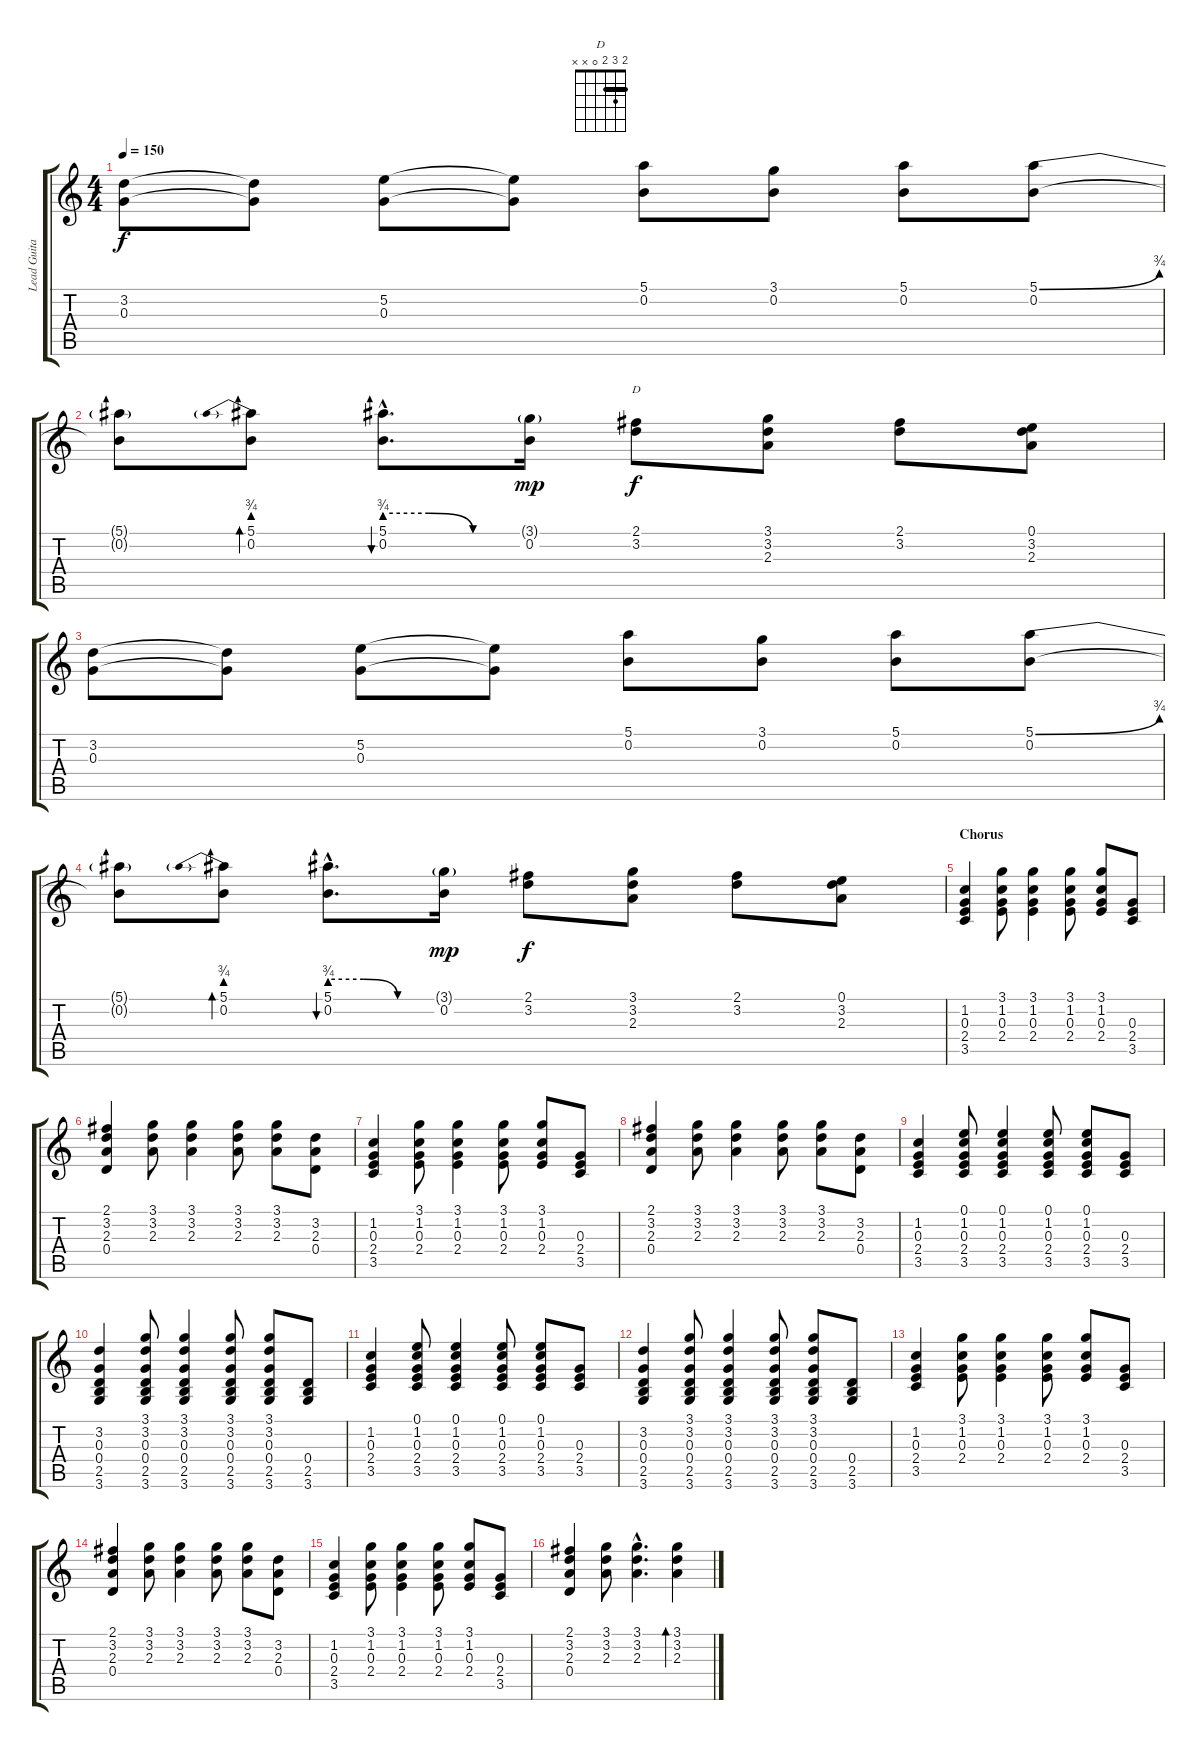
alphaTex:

\track ("Lead Guitar" "Lead Guita") {instrument distortionguitar}
\staff {score tabs}
\tuning (E4 B3 G3 D3 A2 E2) {hide}
\chord ("D" 2 3 2 0 x x) {barre 2}
\ts (4 4)
\tempo 150
\clef g2
\ks c
(3.2 0.3).8{dy f} (3.2{t} 0.3{t}).8 (5.2 0.3).8 (5.2{t} 0.3{t}).8 (5.1 0.2).8 (3.1 0.2).8 (5.1 0.2).8 (5.1{be (bend 0 0 60 3)} 0.2).8 |
(5.1{t} 0.2{t}).8 (5.1{be (prebend 0 3 60 3)} 0.2).8{bd 60} (5.1{be (custom 0 3 20 3 40 0 60 0) hac} 0.2{hac}).8{d bu 120} (3.1{g} 0.2).16{dy mp} (2.1 3.2).8{ch "D" dy f} (3.1 3.2 2.3).8 (2.1 3.2).8 (0.1 3.2 2.3).8 |
(3.2 0.3).8 (3.2{t} 0.3{t}).8 (5.2 0.3).8 (5.2{t} 0.3{t}).8 (5.1 0.2).8 (3.1 0.2).8 (5.1 0.2).8 (5.1{be (bend 0 0 60 3)} 0.2).8 |
(5.1{t} 0.2{t}).8 (5.1{be (prebend 0 3 60 3)} 0.2).8{bd 60} (5.1{be (custom 0 3 20 3 40 0 60 0) hac} 0.2{hac}).8{d bu 120} (3.1{g} 0.2).16{dy mp} (2.1 3.2).8{dy f} (3.1 3.2 2.3).8 (2.1 3.2).8 (0.1 3.2 2.3).8 |
\section ("" "Chorus")
(1.2 0.3 2.4 3.5).4 (3.1 1.2 0.3 2.4).8 (3.1 1.2 0.3 2.4).4 (3.1 1.2 0.3 2.4).8 (3.1 1.2 0.3 2.4).8 (0.3 2.4 3.5).8 |
(2.1 3.2 2.3 0.4).4 (3.1 3.2 2.3).8 (3.1 3.2 2.3).4 (3.1 3.2 2.3).8 (3.1 3.2 2.3).8 (3.2 2.3 0.4).8 |
(1.2 0.3 2.4 3.5).4 (3.1 1.2 0.3 2.4).8 (3.1 1.2 0.3 2.4).4 (3.1 1.2 0.3 2.4).8 (3.1 1.2 0.3 2.4).8 (0.3 2.4 3.5).8 |
(2.1 3.2 2.3 0.4).4 (3.1 3.2 2.3).8 (3.1 3.2 2.3).4 (3.1 3.2 2.3).8 (3.1 3.2 2.3).8 (3.2 2.3 0.4).8 |
(1.2 0.3 2.4 3.5).4 (0.1 1.2 0.3 2.4 3.5).8 (0.1 1.2 0.3 2.4 3.5).4 (0.1 1.2 0.3 2.4 3.5).8 (0.1 1.2 0.3 2.4 3.5).8 (0.3 2.4 3.5).8 |
(3.2 0.3 0.4 2.5 3.6).4 (3.1 3.2 0.3 0.4 2.5 3.6).8 (3.1 3.2 0.3 0.4 2.5 3.6).4 (3.1 3.2 0.3 0.4 2.5 3.6).8 (3.1 3.2 0.3 0.4 2.5 3.6).8 (0.4 2.5 3.6).8 |
(1.2 0.3 2.4 3.5).4 (0.1 1.2 0.3 2.4 3.5).8 (0.1 1.2 0.3 2.4 3.5).4 (0.1 1.2 0.3 2.4 3.5).8 (0.1 1.2 0.3 2.4 3.5).8 (0.3 2.4 3.5).8 |
(3.2 0.3 0.4 2.5 3.6).4 (3.1 3.2 0.3 0.4 2.5 3.6).8 (3.1 3.2 0.3 0.4 2.5 3.6).4 (3.1 3.2 0.3 0.4 2.5 3.6).8 (3.1 3.2 0.3 0.4 2.5 3.6).8 (0.4 2.5 3.6).8 |
(1.2 0.3 2.4 3.5).4 (3.1 1.2 0.3 2.4).8 (3.1 1.2 0.3 2.4).4 (3.1 1.2 0.3 2.4).8 (3.1 1.2 0.3 2.4).8 (0.3 2.4 3.5).8 |
(2.1 3.2 2.3 0.4).4 (3.1 3.2 2.3).8 (3.1 3.2 2.3).4 (3.1 3.2 2.3).8 (3.1 3.2 2.3).8 (3.2 2.3 0.4).8 |
(1.2 0.3 2.4 3.5).4 (3.1 1.2 0.3 2.4).8 (3.1 1.2 0.3 2.4).4 (3.1 1.2 0.3 2.4).8 (3.1 1.2 0.3 2.4).8 (0.3 2.4 3.5).8 |
(2.1 3.2 2.3 0.4).4 (3.1 3.2 2.3).8 (3.1{hac} 3.2{hac} 2.3{hac}).4{d} (3.1 3.2 2.3).4{bd 240}
